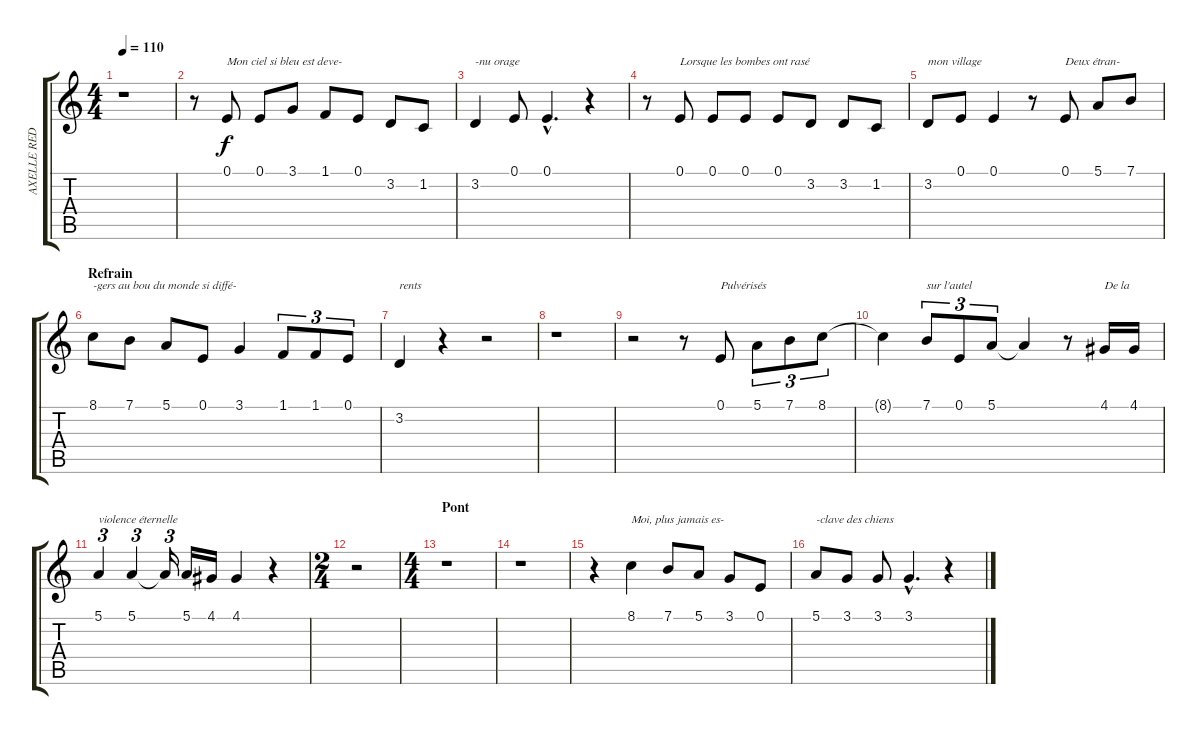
\track ("AXELLE RED" "AXELLE RED") {instrument acousticgrandpiano}
\staff {score tabs}
\tuning (E4 B3 G3 D3 A2 E2) {hide}
\ts (4 4)
\tempo 110
\clef g2
\ks c
r.1{dy f} |
r.8 0.1.8{txt "Mon ciel si bleu est deve-"} 0.1.8 3.1.8 1.1.8 0.1.8 3.2.8 1.2.8 |
3.2.4{txt "-nu orage"} 0.1.8 0.1{hac}.4{d} r.4 |
r.8 0.1.8{txt "Lorsque les bombes ont rasé"} 0.1.8 0.1.8 0.1.8 3.2.8 3.2.8 1.2.8 |
3.2.8{txt "mon village"} 0.1.8 0.1.4 r.8 0.1.8{txt "Deux étran-"} 5.1.8 7.1.8 |
\section ("" "Refrain")
8.1.8{txt "-gers au bou du monde si diffé-"} 7.1.8 5.1.8 0.1.8 3.1.4 1.1.8{tu (3 2)} 1.1.8{tu (3 2)} 0.1.8{tu (3 2)} |
3.2.4{txt "rents"} r.4 r.2 |
r.1 |
r.2 r.8 0.1.8{txt "Pulvérisés"} 5.1.8{tu (3 2)} 7.1.8{tu (3 2)} 8.1.8{tu (3 2)} |
8.1{t}.4 7.1.8{tu (3 2) txt "sur l'autel"} 0.1.8{tu (3 2)} 5.1.8{tu (3 2)} 5.1{t}.4 r.8 4.1.16{txt "De la"} 4.1.16 |
5.1.4{tu (3 2) txt "violence éternelle"} 5.1.4{tu (3 2)} 5.1{t}.16{tu (3 2)} 5.1.16 4.1.16 4.1.4 r.4 |
\ts (2 4)
r.2 |
\ts (4 4)
\section ("" "Pont")
r.1 |
r.1 |
r.4 8.1.4{txt "Moi, plus jamais es-"} 7.1.8 5.1.8 3.1.8 0.1.8 |
5.1.8{txt "-clave des chiens"} 3.1.8 3.1.8 3.1{hac}.4{d} r.4
